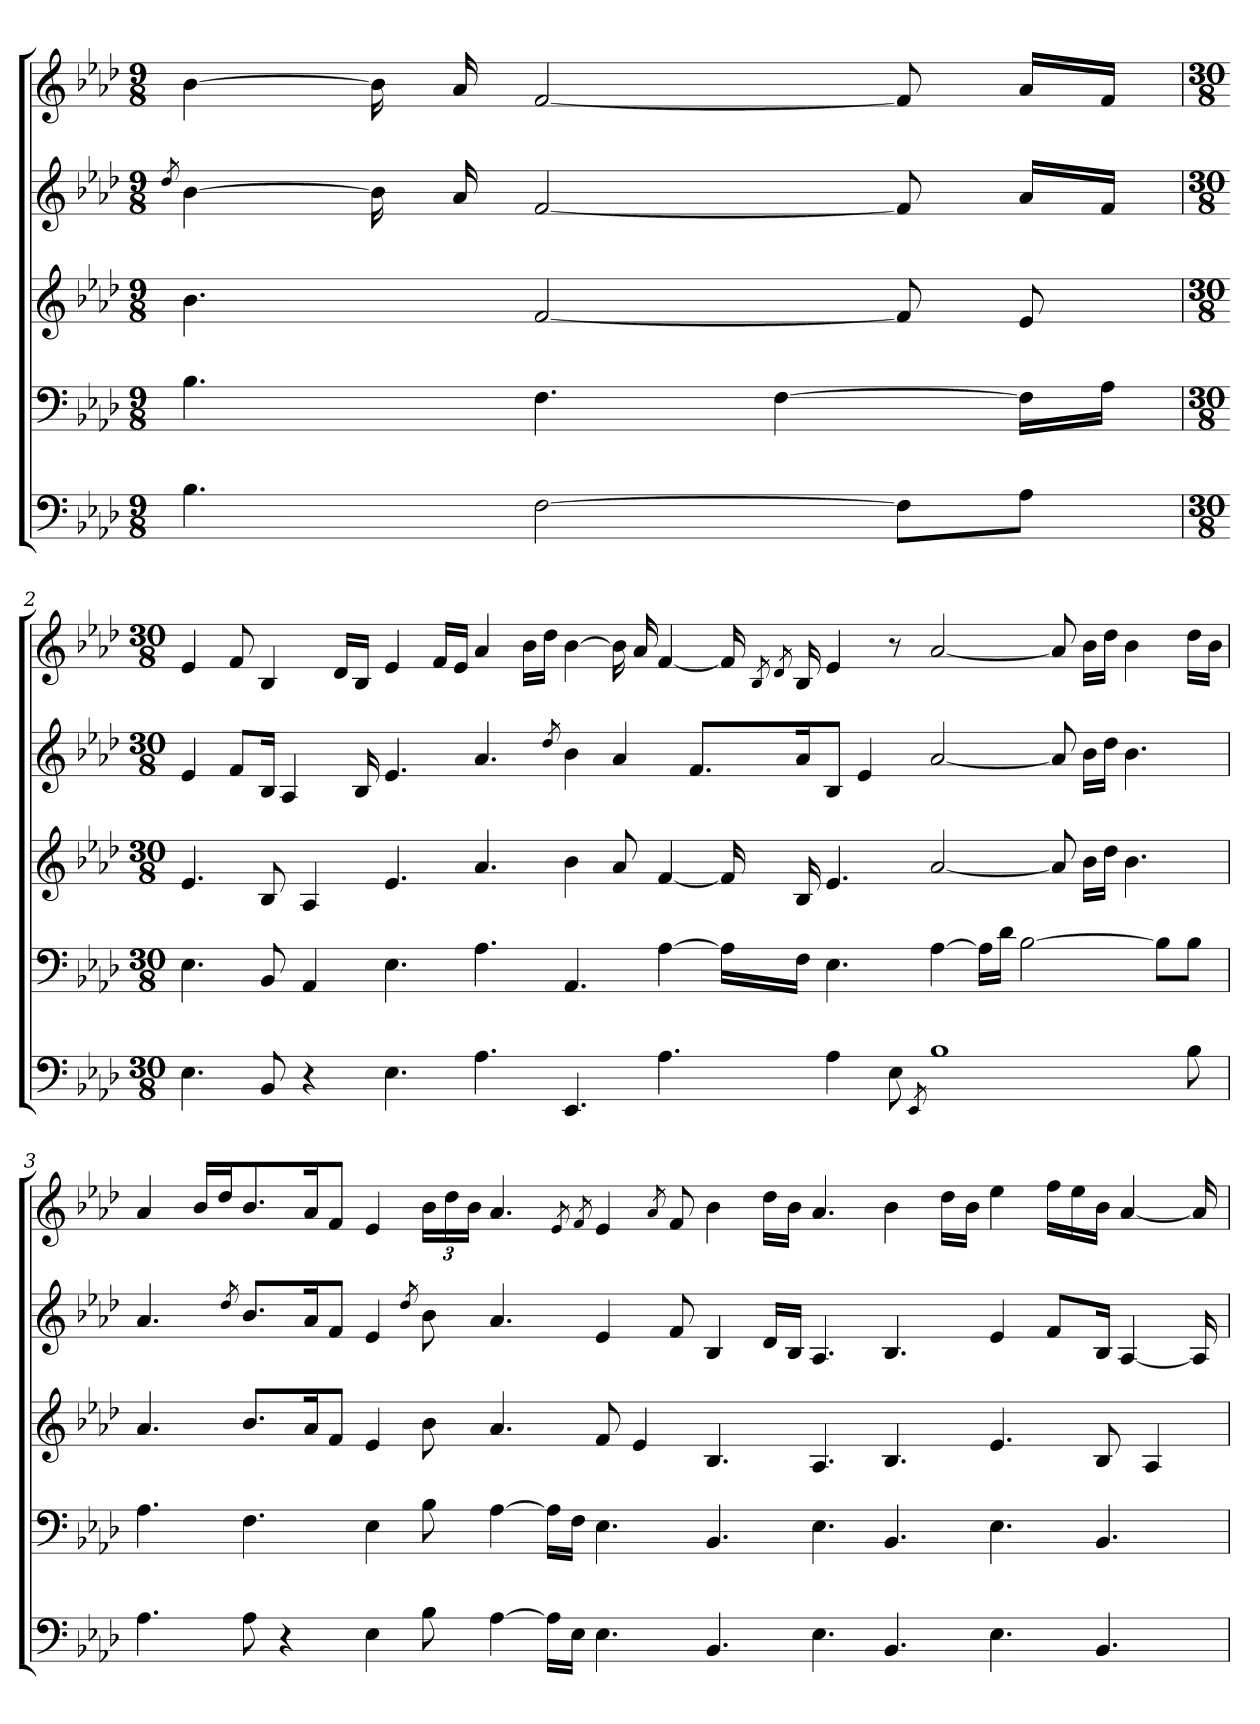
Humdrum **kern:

**kern	**kern	**kern	**kern	**kern
*part5	*part4	*part3	*part2	*part1
*staff5	*staff4	*staff3	*staff2	*staff1
*clefF4	*clefF4	*clefG2	*clefG2	*clefG2
*k[b-e-a-d-]	*k[b-e-a-d-]	*k[b-e-a-d-]	*k[b-e-a-d-]	*k[b-e-a-d-]
*M9/8	*M9/8	*M9/8	*M9/8	*M9/8
=1	=1	=1	=1	=1
.	.	.	8qdd-	.
4.B-	4.B-	4.b-	[4b-	[4b-
.	.	.	16b-]	16b-]
.	.	.	16a-	16a-
[2F	4.F	[2f	[2f	[2f
.	[4F	.	.	.
8F\L]	.	8f]	8f]	8f]
8A-\J	16F\LL]	8e-	16a-/LL	16a-/LL
.	16A-\JJ	.	16f/JJ	16f/JJ
=2	=2	=2	=2	=2
*M30/8	*M30/8	*M30/8	*M30/8	*M30/8
4.E-	4.E-	4.e-	4e-	4e-
.	.	.	8f/L	8f
8BB-	8BB-	8B-	16B-/Jk	4B-
.	.	.	4A-	.
4r	4AA-	4A-	.	.
.	.	.	.	16d-/LL
.	.	.	16B-	16B-/JJ
4.E-	4.E-	4.e-	4.e-	4e-
.	.	.	.	16f/LL
.	.	.	.	16e-/JJ
4.A-	4.A-	4.a-	4.a-	4a-
.	.	.	.	16b-\LL
.	.	.	.	16dd-\JJ
.	.	.	8qdd-	.
4.EE-	4.AA-	4b-	4b-	[4b-
.	.	8a-	4a-	16b-]
.	.	.	.	16a-
4.A-	[4A-	[4f	.	[4f
.	.	.	8.f/L	.
.	16A-\LL]	16f]	.	16f]
.	.	.	.	8qB-
.	.	.	.	8qd-
.	16F\JJ	16B-	16a-/K	16B-
4A-	4.E-	4.e-	8B-/J	4e-
.	.	.	4e-	.
8E-	.	.	.	8r
8qEE-	.	.	.	.
1B-	[4A-	[2a-	[2a-	[2a-
.	16A-\LL]	.	.	.
.	16d-\JJ	.	.	.
.	[2B-	.	.	.
.	.	8a-]	8a-]	8a-]
.	.	16b-\LL	16b-\LL	16b-\LL
.	.	16dd-\JJ	16dd-\JJ	16dd-\JJ
.	.	4.b-	4.b-	4b-
.	8B-\L]	.	.	.
8B-	8B-\J	.	.	16dd-\LL
.	.	.	.	16b-\JJ
=3	=3	=3	=3	=3
4.A-	4.A-	4.a-	4.a-	4a-
.	.	.	.	16b-/LL
.	.	.	.	16dd-/J
.	.	.	8qdd-	.
8A-	4.F	8.b-/L	8.b-/L	8.b-/
4r	.	.	.	.
.	.	16a-/K	16a-/K	16a-/K
.	.	8f/J	8f/J	8f/J
4E-	4E-	4e-	4e-	4e-
.	.	.	8qdd-	.
8B-	8B-	8b-	8b-	24b-\LL
.	.	.	.	24dd-\
.	.	.	.	24b-\JJ
[4A-	[4A-	4.a-	4.a-	4.a-
16A-\LL]	16A-\LL]	.	.	.
16E-\JJ	16F\JJ	.	.	.
.	.	.	.	8qe-
.	.	.	.	8qf
4.E-	4.E-	8f	4e-	4e-
.	.	4e-	.	.
.	.	.	.	8qa-
.	.	.	8f	8f
4.BB-	4.BB-	4.B-	4B-	4b-
.	.	.	16d-/LL	16dd-\LL
.	.	.	16B-/JJ	16b-\JJ
4.E-	4.E-	4.A-	4.A-	4.a-
4.BB-	4.BB-	4.B-	4.B-	4b-
.	.	.	.	16dd-\LL
.	.	.	.	16b-\JJ
4.E-	4.E-	4.e-	4e-	4ee-
.	.	.	8f/L	16ff\LL
.	.	.	.	16ee-\
4.BB-	4.BB-	8B-	16B-/Jk	16b-\JJ
.	.	.	[4A-	[4a-
.	.	4A-	.	.
.	.	.	16A-]	16a-]
=	=	=	=	=
*-	*-	*-	*-	*-
